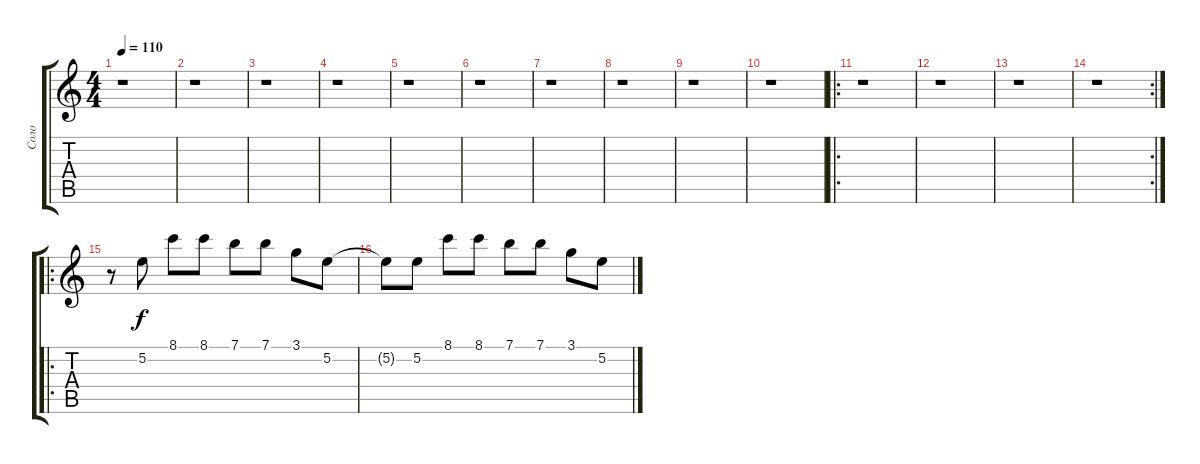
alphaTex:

\track ("Соло" "Соло") {instrument electricguitarclean}
\staff {score tabs}
\tuning (E4 B3 G3 D3 A2 E2) {hide}
\ts (4 4)
\tempo 110
\clef g2
\ks c
r.1{dy f} |
r.1 |
r.1 |
r.1 |
r.1 |
r.1 |
r.1 |
r.1 |
r.1 |
r.1 |
\ro
r.1 |
r.1 |
r.1 |
\rc 2
r.1 |
\ro
r.8{instrument electricguitarclean} 5.2.8{instrument electricguitarclean} 8.1.8 8.1.8 7.1.8 7.1.8 3.1.8 5.2.8 |
5.2{t}.8 5.2.8 8.1.8 8.1.8 7.1.8 7.1.8 3.1.8 5.2.8
